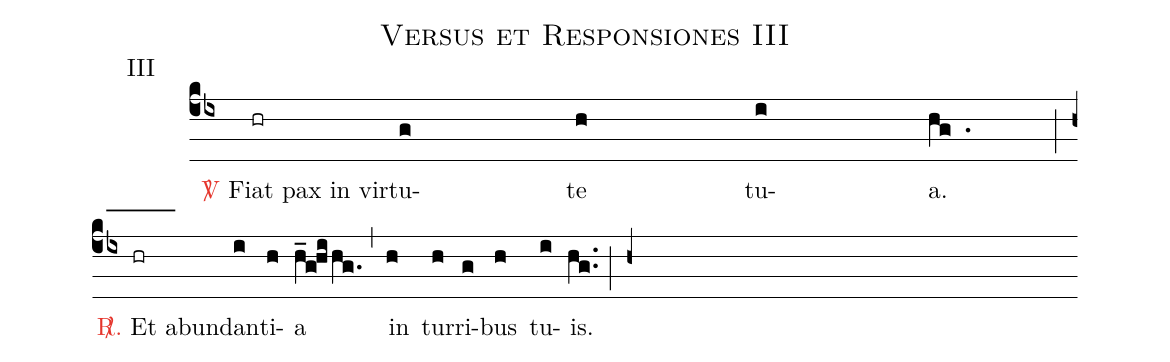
name: Versus et Responsiones III;
annotation: III;
%%
(cb4) _ <c><sp>V/</sp></c> Fiat pax in vir(hr)tu(g)te(h) tu(i)a.(hg.) (;z)
<c><sp>R/</sp>.</c> Et abun(hr)dan(i)ti(h)a(h_g!hi/hg.) (,) in(h) tur(h)ri(g)bus(h) tu(i)is.(hg..) (;h+)
